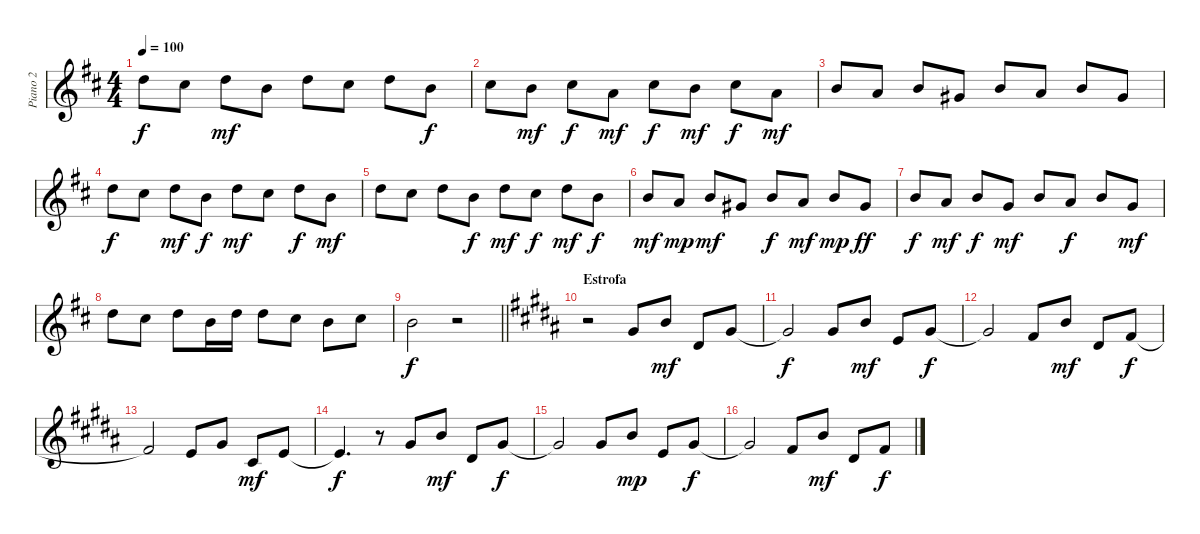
\track ("Piano 2" "Piano 2") {instrument acousticgrandpiano}
\staff {score}
\tuning (E4 B3 G3 D3 A2 E2) {hide}
\ts (4 4)
\tempo 100
\clef g2
\ks bminor
10.1.8{dy f} 9.1.8 10.1.8{dy mf} 7.1.8 10.1.8 9.1.8 10.1.8 7.1.8{dy f} |
9.1.8 7.1.8{dy mf} 9.1.8{dy f} 10.2.8{dy mf} 9.1.8{dy f} 7.1.8{dy mf} 9.1.8{dy f} 10.2.8{dy mf} |
7.1.8 5.1.8 7.1.8 4.1.8 7.1.8 5.1.8 7.1.8 4.1.8 |
10.1.8{dy f} 9.1.8 10.1.8{dy mf} 7.1.8{dy f} 10.1.8{dy mf} 9.1.8 10.1.8{dy f} 7.1.8{dy mf} |
10.1.8 9.1.8 10.1.8 7.1.8{dy f} 10.1.8{dy mf} 9.1.8{dy f} 10.1.8{dy mf} 7.1.8{dy f} |
7.1.8{dy mf} 5.1.8{dy mp} 7.1.8{dy mf} 4.1.8 7.1.8{dy f} 5.1.8{dy mf} 7.1.8{dy mp} 4.1.8{dy ff} |
7.1.8{dy f} 5.1.8{dy mf} 7.1.8{dy f} 8.2.8{dy mf} 7.1.8 5.1.8{dy f} 7.1.8 8.2.8{dy mf} |
10.1.8 9.1.8 10.1.8 7.1.16 10.1.16 10.1.8 9.1.8 7.1.8 9.1.8 |
\barLineRight lightlight
7.1.2{dy f} r.2 |
\section ("" "Estrofa")
\ks g#minor
r.2 13.3.8 12.2.8{dy mf} 13.4.8 13.3.8 |
13.3{t}.2{dy f} 9.2.8 7.1.8{dy mf} 9.3.8 9.2.8{dy f} |
9.2{t}.2 7.2.8 7.1.8{dy mf} 8.3.8 7.2.8{dy f} |
7.2{t}.2 0.1.8 4.1.8 2.2.8{dy mf} 0.1.8 |
0.1{t}.4{d dy f} r.8 4.1.8 7.1.8{dy mf} 4.2.8 4.1.8{dy f} |
4.1{t}.2 4.1.8 7.1.8{dy mp} 0.1.8 4.1.8{dy f} |
4.1{t}.2 2.1.8 7.1.8{dy mf} 4.2.8 2.1.8{dy f}
